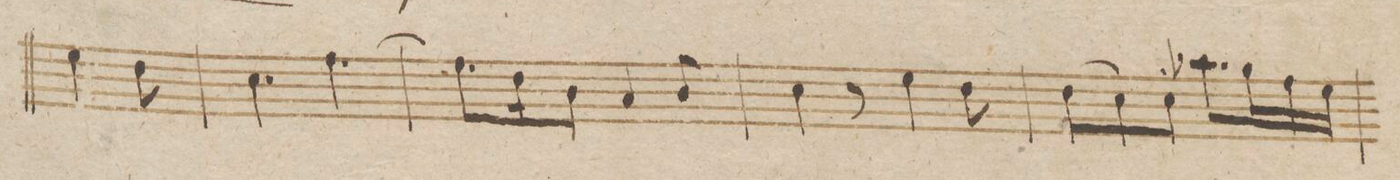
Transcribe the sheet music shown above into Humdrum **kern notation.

**kern	**dynam
*I"Violino Imo	*
*clefG2	*
*k[b-e-]	*
*M6/8	*
4ee-\	.
8dd\	.
=49	=49
4.cc\	.
[4.ff\	.
=50	=50
8.ff\L]	.
16dd\K	.
8b-\J	.
4a/	.
8b-/	.
=51	=51
4cc\	.
8r	.
4ee-\	.
8dd\	.
=52	=52
(8dd\L	.
8cc\)	.
8cc'\J	.
8.aa-X\L	.
16gg\L	.
16ff\	.
16ee-\JJ	.
=53	=53
*-	*-
